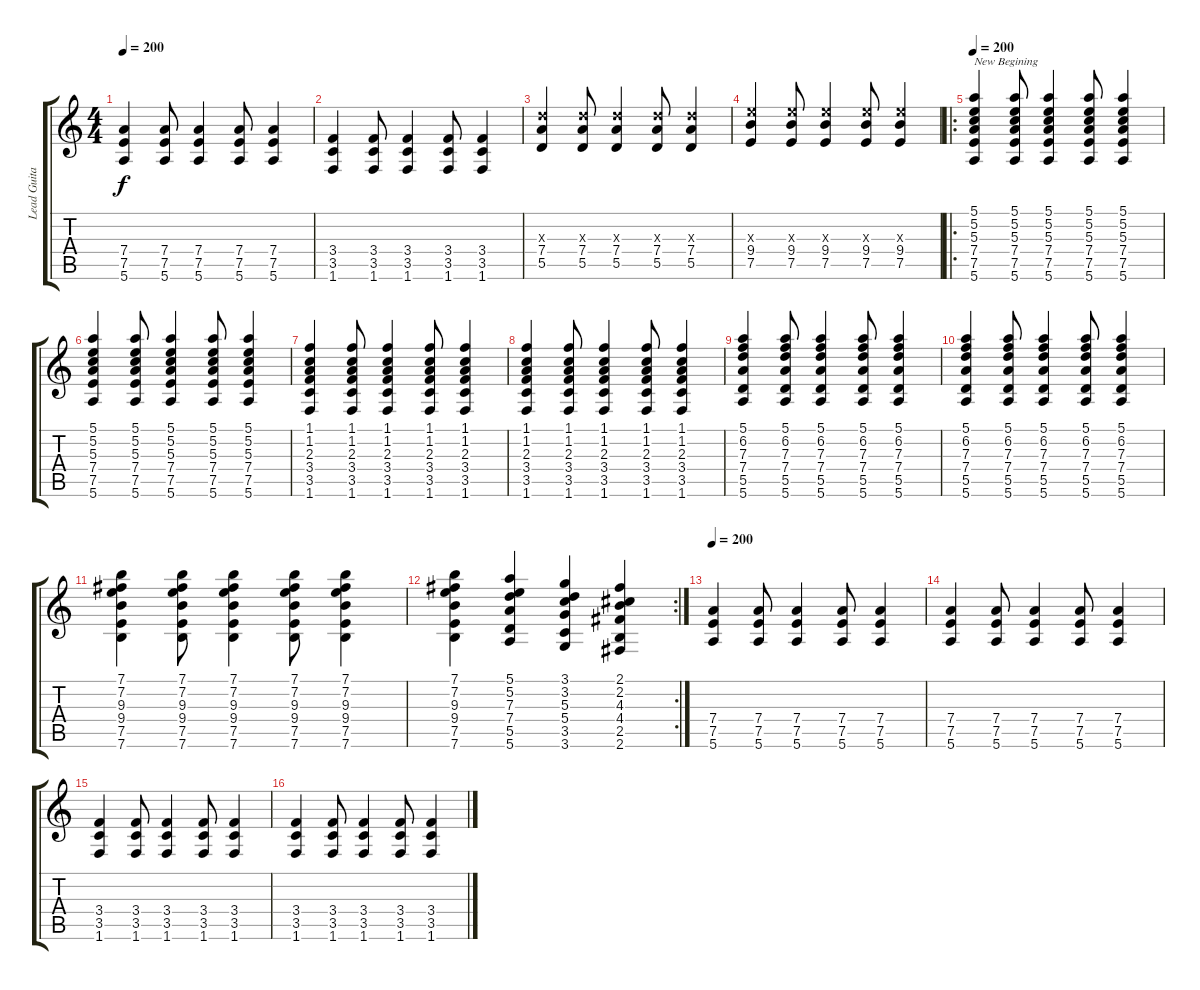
\track ("Lead Guitar" "Lead Guita") {instrument distortionguitar}
\staff {score tabs}
\tuning (E4 B3 G3 D3 A2 E2) {hide}
\ts (4 4)
\tempo 200
\clef g2
\ks c
(7.4 7.5 5.6).4{dy f} (7.4 7.5 5.6).8 (7.4 7.5 5.6).4 (7.4 7.5 5.6).8 (7.4 7.5 5.6).4 |
(3.4 3.5 1.6).4 (3.4 3.5 1.6).8 (3.4 3.5 1.6).4 (3.4 3.5 1.6).8 (3.4 3.5 1.6).4 |
(7.3{x} 7.4 5.5).4 (7.3{x} 7.4 5.5).8 (7.3{x} 7.4 5.5).4 (7.3{x} 7.4 5.5).8 (7.3{x} 7.4 5.5).4 |
(9.3{x} 9.4 7.5).4 (9.3{x} 9.4 7.5).8 (9.3{x} 9.4 7.5).4 (9.3{x} 9.4 7.5).8 (9.3{x} 9.4 7.5).4 |
\ro
\tempo 200
(5.1 5.2 5.3 7.4 7.5 5.6).4{txt "New Begining" volume 10} (5.1 5.2 5.3 7.4 7.5 5.6).8 (5.1 5.2 5.3 7.4 7.5 5.6).4 (5.1 5.2 5.3 7.4 7.5 5.6).8 (5.1 5.2 5.3 7.4 7.5 5.6).4 |
(5.1 5.2 5.3 7.4 7.5 5.6).4 (5.1 5.2 5.3 7.4 7.5 5.6).8 (5.1 5.2 5.3 7.4 7.5 5.6).4 (5.1 5.2 5.3 7.4 7.5 5.6).8 (5.1 5.2 5.3 7.4 7.5 5.6).4 |
(1.1 1.2 2.3 3.4 3.5 1.6).4 (1.1 1.2 2.3 3.4 3.5 1.6).8 (1.1 1.2 2.3 3.4 3.5 1.6).4 (1.1 1.2 2.3 3.4 3.5 1.6).8 (1.1 1.2 2.3 3.4 3.5 1.6).4 |
(1.1 1.2 2.3 3.4 3.5 1.6).4 (1.1 1.2 2.3 3.4 3.5 1.6).8 (1.1 1.2 2.3 3.4 3.5 1.6).4 (1.1 1.2 2.3 3.4 3.5 1.6).8 (1.1 1.2 2.3 3.4 3.5 1.6).4 |
(5.1 6.2 7.3 7.4 5.5 5.6).4 (5.1 6.2 7.3 7.4 5.5 5.6).8 (5.1 6.2 7.3 7.4 5.5 5.6).4 (5.1 6.2 7.3 7.4 5.5 5.6).8 (5.1 6.2 7.3 7.4 5.5 5.6).4 |
(5.1 6.2 7.3 7.4 5.5 5.6).4 (5.1 6.2 7.3 7.4 5.5 5.6).8 (5.1 6.2 7.3 7.4 5.5 5.6).4 (5.1 6.2 7.3 7.4 5.5 5.6).8 (5.1 6.2 7.3 7.4 5.5 5.6).4 |
(7.1 7.2 9.3 9.4 7.5 7.6).4 (7.1 7.2 9.3 9.4 7.5 7.6).8 (7.1 7.2 9.3 9.4 7.5 7.6).4 (7.1 7.2 9.3 9.4 7.5 7.6).8 (7.1 7.2 9.3 9.4 7.5 7.6).4 |
\rc 2
(7.1 7.2 9.3 9.4 7.5 7.6).4 (5.1 5.2 7.3 7.4 5.5 5.6).4 (3.1 3.2 5.3 5.4 3.5 3.6).4 (2.1 2.2 4.3 4.4 2.5 2.6).4 |
\tempo 200
(7.4 7.5 5.6).4 (7.4 7.5 5.6).8 (7.4 7.5 5.6).4 (7.4 7.5 5.6).8 (7.4 7.5 5.6).4 |
(7.4 7.5 5.6).4 (7.4 7.5 5.6).8 (7.4 7.5 5.6).4 (7.4 7.5 5.6).8 (7.4 7.5 5.6).4 |
(3.4 3.5 1.6).4 (3.4 3.5 1.6).8 (3.4 3.5 1.6).4 (3.4 3.5 1.6).8 (3.4 3.5 1.6).4 |
(3.4 3.5 1.6).4 (3.4 3.5 1.6).8 (3.4 3.5 1.6).4 (3.4 3.5 1.6).8 (3.4 3.5 1.6).4
